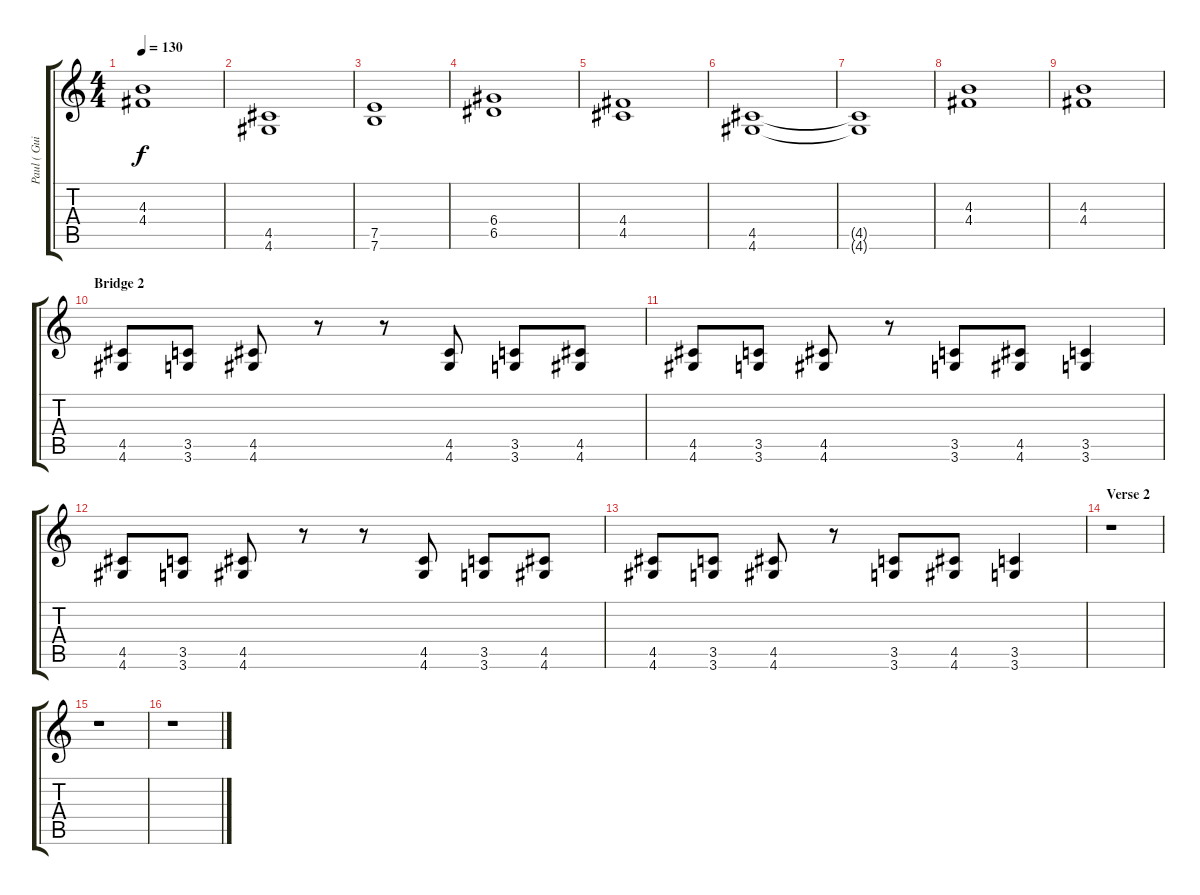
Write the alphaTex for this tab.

\track ("Paul ( Guitar 2 )" "Paul ( Gui") {instrument distortionguitar}
\staff {score tabs}
\tuning (E4 B3 G3 D3 A2 E2) {hide}
\ts (4 4)
\tempo 130
\clef g2
\ks c
(4.3 4.4).1{dy f} |
(4.5 4.6).1 |
(7.5 7.6).1 |
(6.4 6.5).1 |
(4.4 4.5).1 |
(4.5 4.6).1 |
(4.5{t} 4.6{t}).1 |
(4.3 4.4).1 |
(4.3 4.4).1 |
\section ("" "Bridge 2")
(4.5 4.6).8 (3.5 3.6).8 (4.5 4.6).8 r.8 r.8 (4.5 4.6).8 (3.5 3.6).8 (4.5 4.6).8 |
(4.5 4.6).8 (3.5 3.6).8 (4.5 4.6).8 r.8 (3.5 3.6).8 (4.5 4.6).8 (3.5 3.6).4 |
(4.5 4.6).8 (3.5 3.6).8 (4.5 4.6).8 r.8 r.8 (4.5 4.6).8 (3.5 3.6).8 (4.5 4.6).8 |
(4.5 4.6).8 (3.5 3.6).8 (4.5 4.6).8 r.8 (3.5 3.6).8 (4.5 4.6).8 (3.5 3.6).4 |
\section ("" "Verse 2")
r.1 |
r.1 |
r.1
